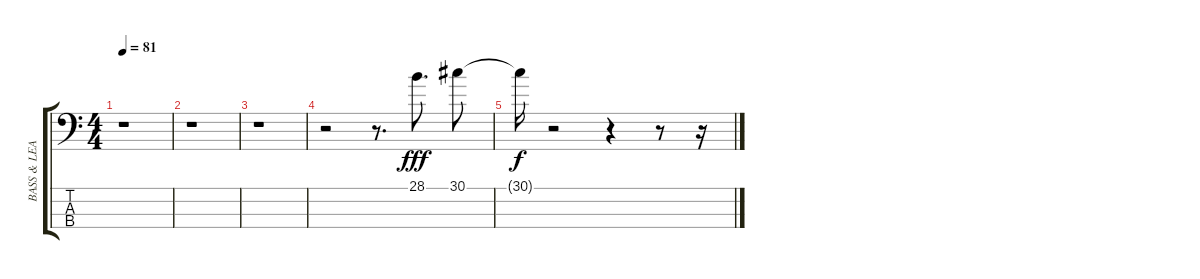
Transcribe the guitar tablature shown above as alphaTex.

\track ("BASS & LEAD" "BASS & LEA") {instrument lead8bassandlead}
\staff {score tabs}
\tuning (G2 D2 A1 E1) {hide}
\ts (4 4)
\tempo 81
\clef f4
\ks c
r.1{dy f} |
r.1 |
r.1 |
r.2 r.8{d} 28.1.8{d dy fff} 30.1.8 |
30.1{t}.16{dy f} r.2 r.4 r.8 r.16
